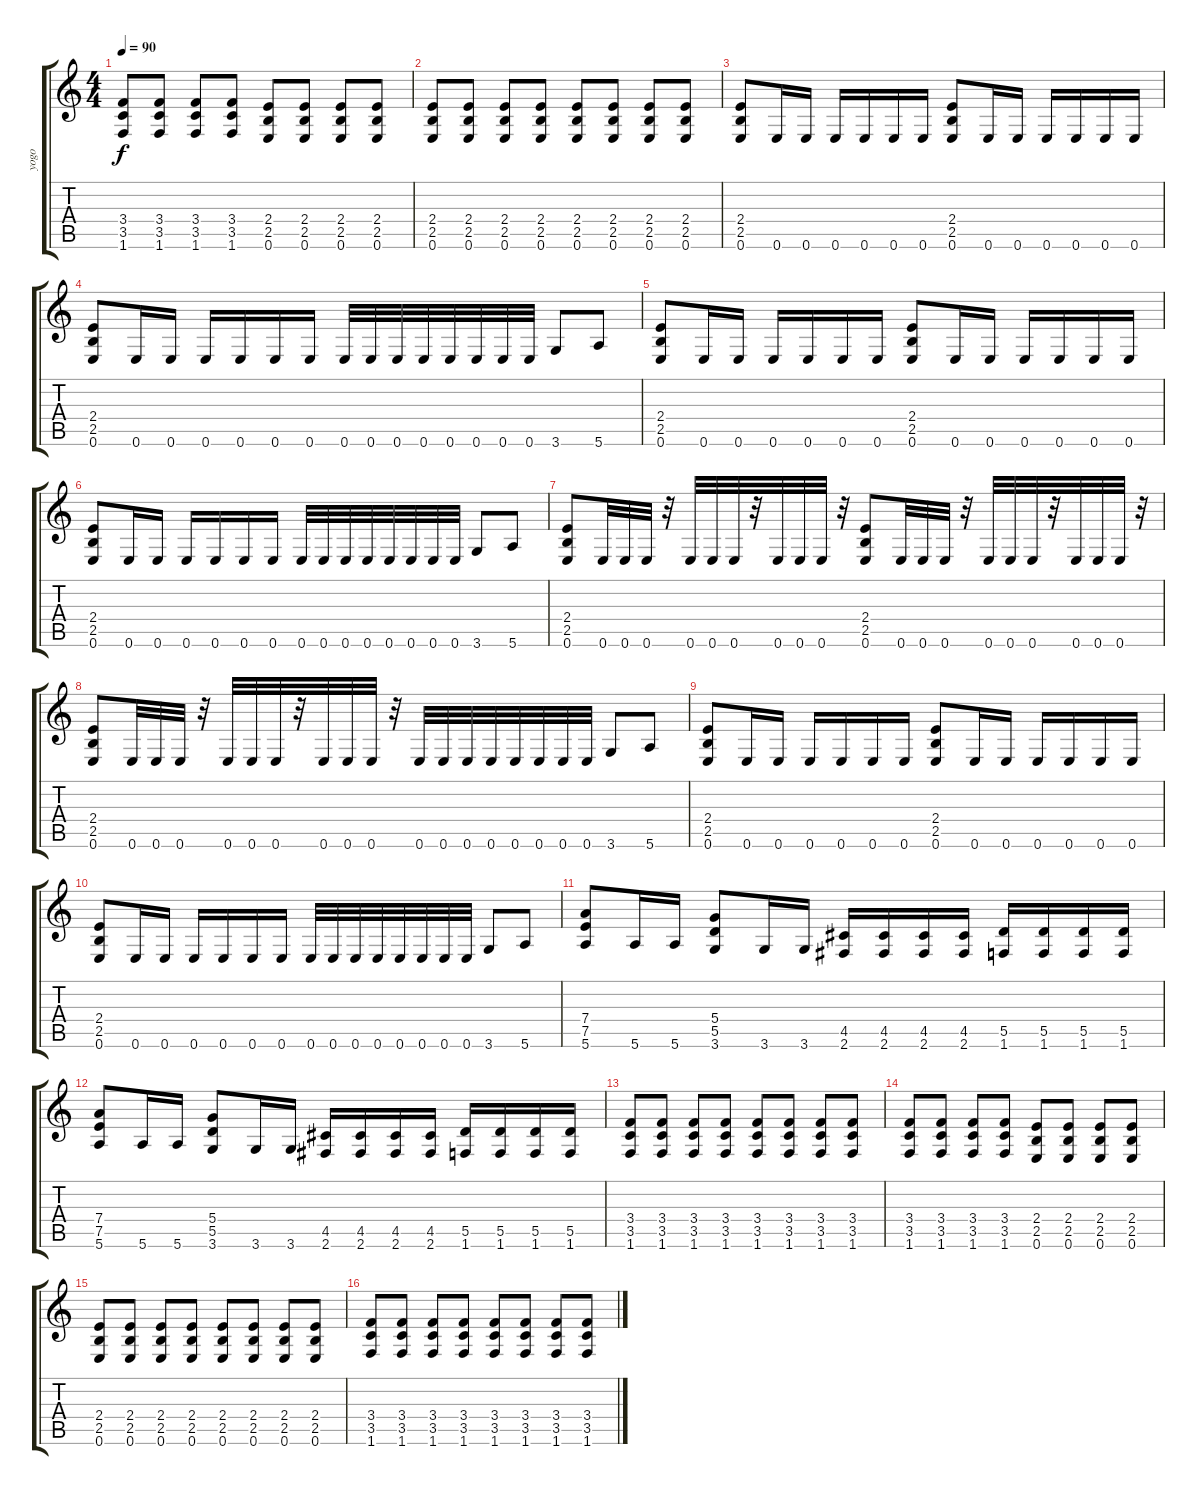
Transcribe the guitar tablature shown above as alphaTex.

\track ("yogo" "yogo") {instrument overdrivenguitar}
\staff {score tabs}
\tuning (E4 B3 G3 D3 A2 E2) {hide}
\ts (4 4)
\tempo 90
\clef g2
\ks c
(3.4 3.5 1.6).8{dy f} (3.4 3.5 1.6).8 (3.4 3.5 1.6).8 (3.4 3.5 1.6).8 (2.4 2.5 0.6).8 (2.4 2.5 0.6).8 (2.4 2.5 0.6).8 (2.4 2.5 0.6).8 |
(2.4 2.5 0.6).8 (2.4 2.5 0.6).8 (2.4 2.5 0.6).8 (2.4 2.5 0.6).8 (2.4 2.5 0.6).8 (2.4 2.5 0.6).8 (2.4 2.5 0.6).8 (2.4 2.5 0.6).8 |
(2.4 2.5 0.6).8 0.6.16 0.6.16 0.6.16 0.6.16 0.6.16 0.6.16 (2.4 2.5 0.6).8 0.6.16 0.6.16 0.6.16 0.6.16 0.6.16 0.6.16 |
(2.4 2.5 0.6).8 0.6.16 0.6.16 0.6.16 0.6.16 0.6.16 0.6.16 0.6.32 0.6.32 0.6.32 0.6.32 0.6.32 0.6.32 0.6.32 0.6.32 3.6.8 5.6.8 |
(2.4 2.5 0.6).8 0.6.16 0.6.16 0.6.16 0.6.16 0.6.16 0.6.16 (2.4 2.5 0.6).8 0.6.16 0.6.16 0.6.16 0.6.16 0.6.16 0.6.16 |
(2.4 2.5 0.6).8 0.6.16 0.6.16 0.6.16 0.6.16 0.6.16 0.6.16 0.6.32 0.6.32 0.6.32 0.6.32 0.6.32 0.6.32 0.6.32 0.6.32 3.6.8 5.6.8 |
(2.4 2.5 0.6).8 0.6.32 0.6.32 0.6.32 r.32 0.6.32 0.6.32 0.6.32 r.32 0.6.32 0.6.32 0.6.32 r.32 (2.4 2.5 0.6).8 0.6.32 0.6.32 0.6.32 r.32 0.6.32 0.6.32 0.6.32 r.32 0.6.32 0.6.32 0.6.32 r.32 |
(2.4 2.5 0.6).8 0.6.32 0.6.32 0.6.32 r.32 0.6.32 0.6.32 0.6.32 r.32 0.6.32 0.6.32 0.6.32 r.32 0.6.32 0.6.32 0.6.32 0.6.32 0.6.32 0.6.32 0.6.32 0.6.32 3.6.8 5.6.8 |
(2.4 2.5 0.6).8 0.6.16 0.6.16 0.6.16 0.6.16 0.6.16 0.6.16 (2.4 2.5 0.6).8 0.6.16 0.6.16 0.6.16 0.6.16 0.6.16 0.6.16 |
(2.4 2.5 0.6).8 0.6.16 0.6.16 0.6.16 0.6.16 0.6.16 0.6.16 0.6.32 0.6.32 0.6.32 0.6.32 0.6.32 0.6.32 0.6.32 0.6.32 3.6.8 5.6.8 |
(7.4 7.5 5.6).8 5.6.16 5.6.16 (5.4 5.5 3.6).8 3.6.16 3.6.16 (4.5 2.6).16 (4.5 2.6).16 (4.5 2.6).16 (4.5 2.6).16 (5.5 1.6).16 (5.5 1.6).16 (5.5 1.6).16 (5.5 1.6).16 |
(7.4 7.5 5.6).8 5.6.16 5.6.16 (5.4 5.5 3.6).8 3.6.16 3.6.16 (4.5 2.6).16 (4.5 2.6).16 (4.5 2.6).16 (4.5 2.6).16 (5.5 1.6).16 (5.5 1.6).16 (5.5 1.6).16 (5.5 1.6).16 |
(3.4 3.5 1.6).8 (3.4 3.5 1.6).8 (3.4 3.5 1.6).8 (3.4 3.5 1.6).8 (3.4 3.5 1.6).8 (3.4 3.5 1.6).8 (3.4 3.5 1.6).8 (3.4 3.5 1.6).8 |
(3.4 3.5 1.6).8 (3.4 3.5 1.6).8 (3.4 3.5 1.6).8 (3.4 3.5 1.6).8 (2.4 2.5 0.6).8 (2.4 2.5 0.6).8 (2.4 2.5 0.6).8 (2.4 2.5 0.6).8 |
(2.4 2.5 0.6).8 (2.4 2.5 0.6).8 (2.4 2.5 0.6).8 (2.4 2.5 0.6).8 (2.4 2.5 0.6).8 (2.4 2.5 0.6).8 (2.4 2.5 0.6).8 (2.4 2.5 0.6).8 |
(3.4 3.5 1.6).8 (3.4 3.5 1.6).8 (3.4 3.5 1.6).8 (3.4 3.5 1.6).8 (3.4 3.5 1.6).8 (3.4 3.5 1.6).8 (3.4 3.5 1.6).8 (3.4 3.5 1.6).8
